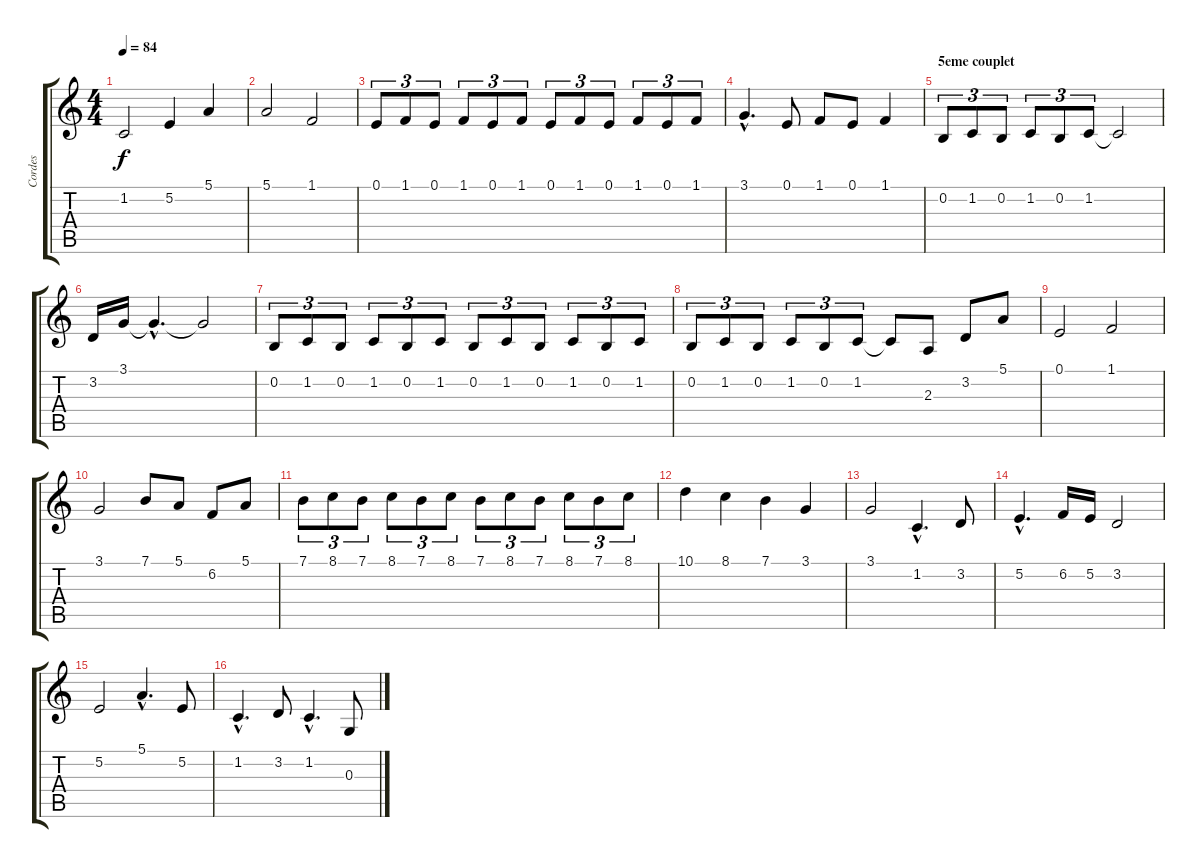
\track ("Cordes" "Cordes") {instrument stringensemble1}
\staff {score tabs}
\tuning (E4 B3 G3 D3 A2 E2) {hide}
\ts (4 4)
\tempo 84
\clef g2
\ks c
1.2.2{dy f} 5.2.4 5.1.4 |
5.1.2 1.1.2 |
0.1.8{tu (3 2)} 1.1.8{tu (3 2)} 0.1.8{tu (3 2)} 1.1.8{tu (3 2)} 0.1.8{tu (3 2)} 1.1.8{tu (3 2)} 0.1.8{tu (3 2)} 1.1.8{tu (3 2)} 0.1.8{tu (3 2)} 1.1.8{tu (3 2)} 0.1.8{tu (3 2)} 1.1.8{tu (3 2)} |
3.1{hac}.4{d} 0.1.8 1.1.8 0.1.8 1.1.4 |
\section ("" "5eme couplet")
0.2.8{tu (3 2)} 1.2.8{tu (3 2)} 0.2.8{tu (3 2)} 1.2.8{tu (3 2)} 0.2.8{tu (3 2)} 1.2.8{tu (3 2)} 1.2{t}.2 |
3.2.16 3.1.16 3.1{hac t}.4{d} 3.1{t}.2 |
0.2.8{tu (3 2)} 1.2.8{tu (3 2)} 0.2.8{tu (3 2)} 1.2.8{tu (3 2)} 0.2.8{tu (3 2)} 1.2.8{tu (3 2)} 0.2.8{tu (3 2)} 1.2.8{tu (3 2)} 0.2.8{tu (3 2)} 1.2.8{tu (3 2)} 0.2.8{tu (3 2)} 1.2.8{tu (3 2)} |
0.2.8{tu (3 2)} 1.2.8{tu (3 2)} 0.2.8{tu (3 2)} 1.2.8{tu (3 2)} 0.2.8{tu (3 2)} 1.2.8{tu (3 2)} 1.2{t}.8 2.3.8 3.2.8 5.1.8 |
0.1.2 1.1.2 |
3.1.2 7.1.8 5.1.8 6.2.8 5.1.8 |
7.1.8{tu (3 2)} 8.1.8{tu (3 2)} 7.1.8{tu (3 2)} 8.1.8{tu (3 2)} 7.1.8{tu (3 2)} 8.1.8{tu (3 2)} 7.1.8{tu (3 2)} 8.1.8{tu (3 2)} 7.1.8{tu (3 2)} 8.1.8{tu (3 2)} 7.1.8{tu (3 2)} 8.1.8{tu (3 2)} |
10.1.4 8.1.4 7.1.4 3.1.4 |
\section ("" "")
3.1.2 1.2{hac}.4{d} 3.2.8 |
5.2{hac}.4{d} 6.2.16 5.2.16 3.2.2 |
5.2.2 5.1{hac}.4{d} 5.2.8 |
1.2{hac}.4{d} 3.2.8 1.2{hac}.4{d} 0.3.8
